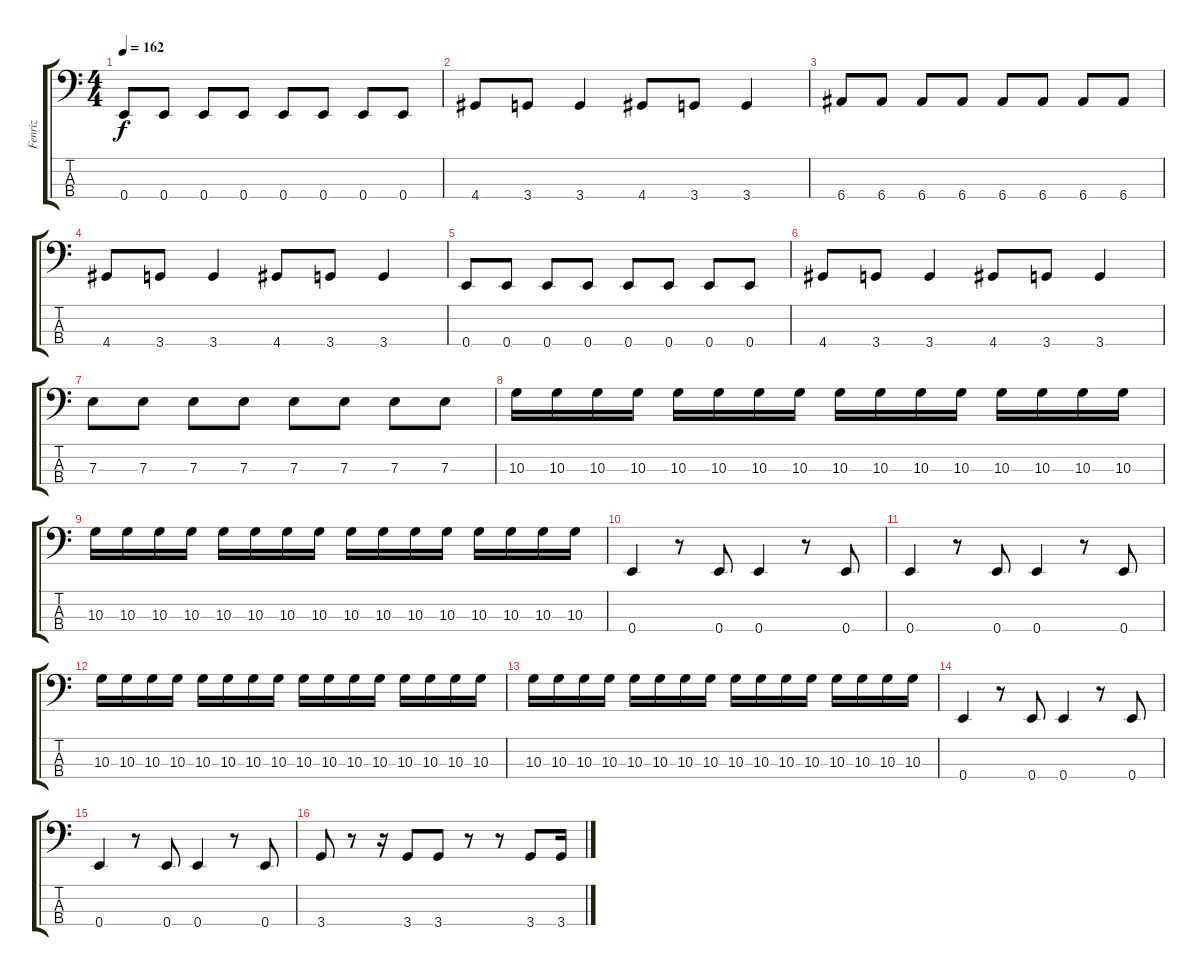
\track ("Fenriz" "Fenriz") {instrument electricbassfinger}
\staff {score tabs}
\tuning (G2 D2 A1 E1) {hide}
\ts (4 4)
\tempo 162
\clef f4
\ks c
0.4.8{dy f} 0.4.8 0.4.8 0.4.8 0.4.8 0.4.8 0.4.8 0.4.8 |
4.4.8 3.4.8 3.4.4 4.4.8 3.4.8 3.4.4 |
6.4.8 6.4.8 6.4.8 6.4.8 6.4.8 6.4.8 6.4.8 6.4.8 |
4.4.8 3.4.8 3.4.4 4.4.8 3.4.8 3.4.4 |
0.4.8 0.4.8 0.4.8 0.4.8 0.4.8 0.4.8 0.4.8 0.4.8 |
4.4.8 3.4.8 3.4.4 4.4.8 3.4.8 3.4.4 |
7.3.8 7.3.8 7.3.8 7.3.8 7.3.8 7.3.8 7.3.8 7.3.8 |
10.3.16 10.3.16 10.3.16 10.3.16 10.3.16 10.3.16 10.3.16 10.3.16 10.3.16 10.3.16 10.3.16 10.3.16 10.3.16 10.3.16 10.3.16 10.3.16 |
10.3.16 10.3.16 10.3.16 10.3.16 10.3.16 10.3.16 10.3.16 10.3.16 10.3.16 10.3.16 10.3.16 10.3.16 10.3.16 10.3.16 10.3.16 10.3.16 |
0.4.4 r.8 0.4.8 0.4.4 r.8 0.4.8 |
0.4.4 r.8 0.4.8 0.4.4 r.8 0.4.8 |
10.3.16 10.3.16 10.3.16 10.3.16 10.3.16 10.3.16 10.3.16 10.3.16 10.3.16 10.3.16 10.3.16 10.3.16 10.3.16 10.3.16 10.3.16 10.3.16 |
10.3.16 10.3.16 10.3.16 10.3.16 10.3.16 10.3.16 10.3.16 10.3.16 10.3.16 10.3.16 10.3.16 10.3.16 10.3.16 10.3.16 10.3.16 10.3.16 |
0.4.4 r.8 0.4.8 0.4.4 r.8 0.4.8 |
0.4.4 r.8 0.4.8 0.4.4 r.8 0.4.8 |
3.4.8 r.8 r.16 3.4.8 3.4.8 r.8 r.8 3.4.8 3.4.16
